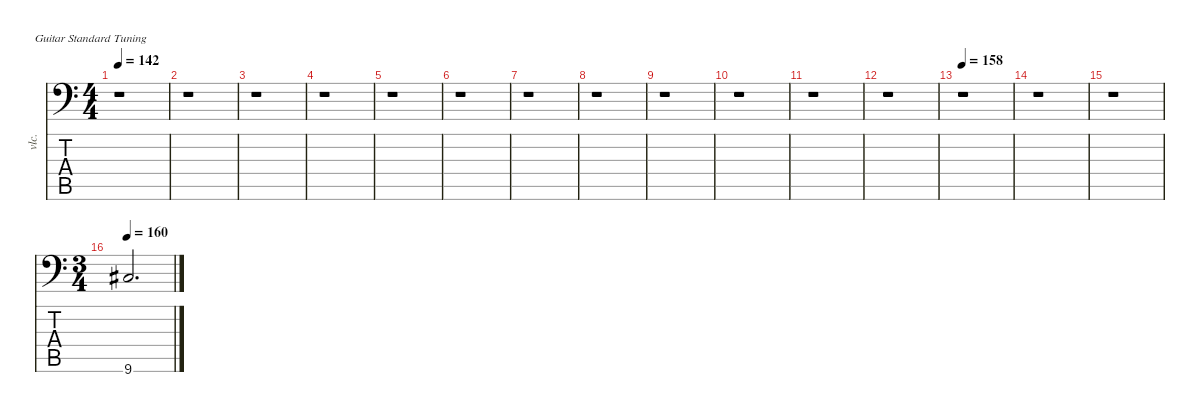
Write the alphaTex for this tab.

\defaultSystemsLayout 4
\hideDynamics
\bracketExtendMode nobrackets
\otherSystemsTrackNameOrientation horizontal
\track ("Cello" "vlc.") {instrument cello}
\staff {score tabs}
\tuning (E4 B3 G3 D3 A2 E2)
\ts (4 4)
\tempo 142
\clef f4
\ks c
r.1{dy f} |
r.1 |
r.1 |
r.1 |
r.1 |
r.1 |
r.1 |
r.1 |
r.1 |
r.1 |
r.1 |
r.1 |
\tempo 158
r.1 |
r.1 |
r.1 |
\ts (3 4)
\beaming (8 6)
\tempo 160
9.6{acc #}.2{d}
